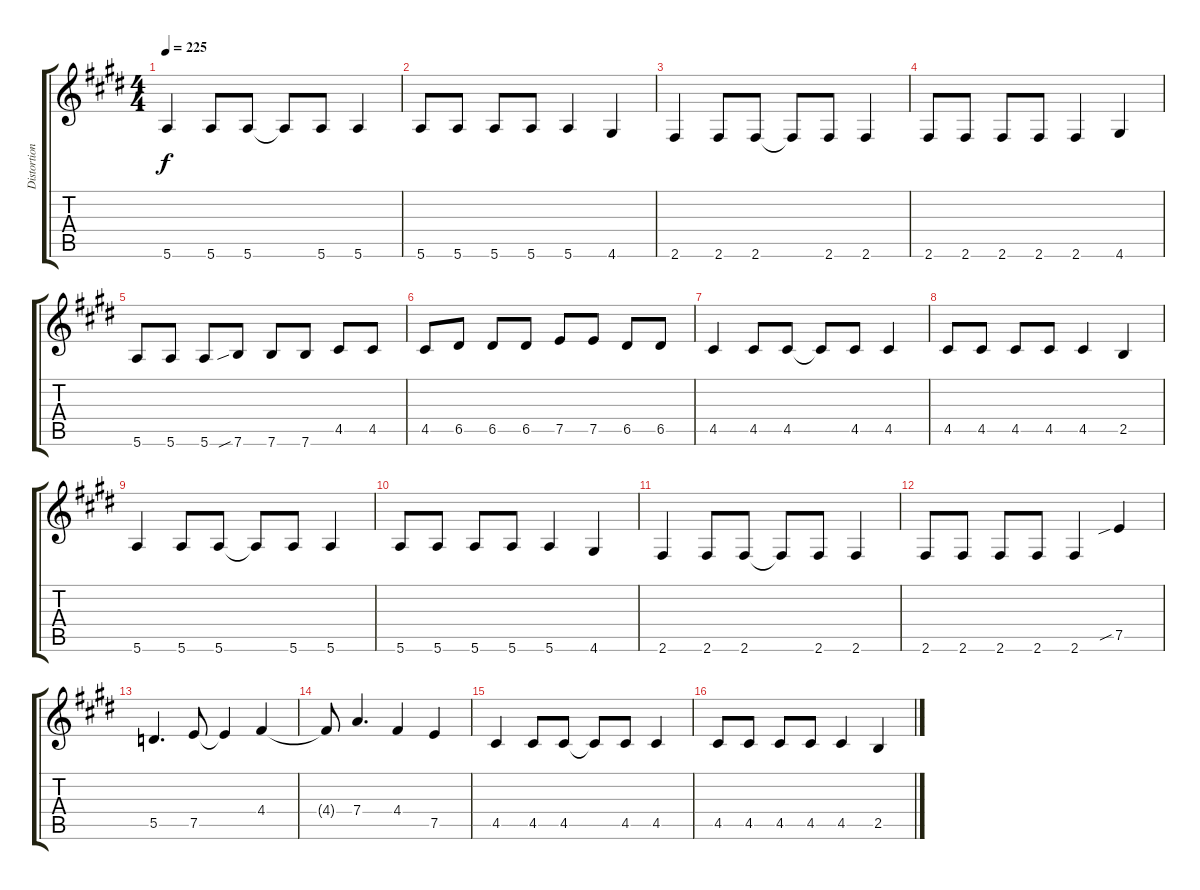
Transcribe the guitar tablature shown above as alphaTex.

\track ("Distortion Guitar" "Distortion") {instrument distortionguitar}
\staff {score tabs}
\tuning (E4 B3 G3 D3 A2 E2) {hide}
\ts (4 4)
\tempo 225
\clef g2
\ks c#minor
5.6.4{dy f} 5.6.8 5.6.8 5.6{t}.8 5.6.8 5.6.4 |
5.6.8 5.6.8 5.6.8 5.6.8 5.6.4 4.6.4 |
2.6.4 2.6.8 2.6.8 2.6{t}.8 2.6.8 2.6.4 |
2.6.8 2.6.8 2.6.8 2.6.8 2.6.4 4.6.4 |
5.6.8 5.6.8 5.6.8 7.6{sib}.8 7.6.8 7.6.8 4.5.8 4.5.8 |
4.5.8 6.5.8 6.5.8 6.5.8 7.5.8 7.5.8 6.5.8 6.5.8 |
4.5.4 4.5.8 4.5.8 4.5{t}.8 4.5.8 4.5.4 |
4.5.8 4.5.8 4.5.8 4.5.8 4.5.4 2.5.4 |
5.6.4 5.6.8 5.6.8 5.6{t}.8 5.6.8 5.6.4 |
5.6.8 5.6.8 5.6.8 5.6.8 5.6.4 4.6.4 |
\ks e
2.6.4 2.6.8 2.6.8 2.6{t}.8 2.6.8 2.6.4 |
\ks c#minor
2.6.8 2.6.8 2.6.8 2.6.8 2.6.4 7.5{sib}.4 |
5.5.4{d} 7.5.8 7.5{t}.4 4.4.4 |
4.4{t}.8 7.4.4{d} 4.4.4 7.5.4 |
\ks e
4.5.4 4.5.8 4.5.8 4.5{t}.8 4.5.8 4.5.4 |
\ks c#minor
4.5.8 4.5.8 4.5.8 4.5.8 4.5.4 2.5.4
